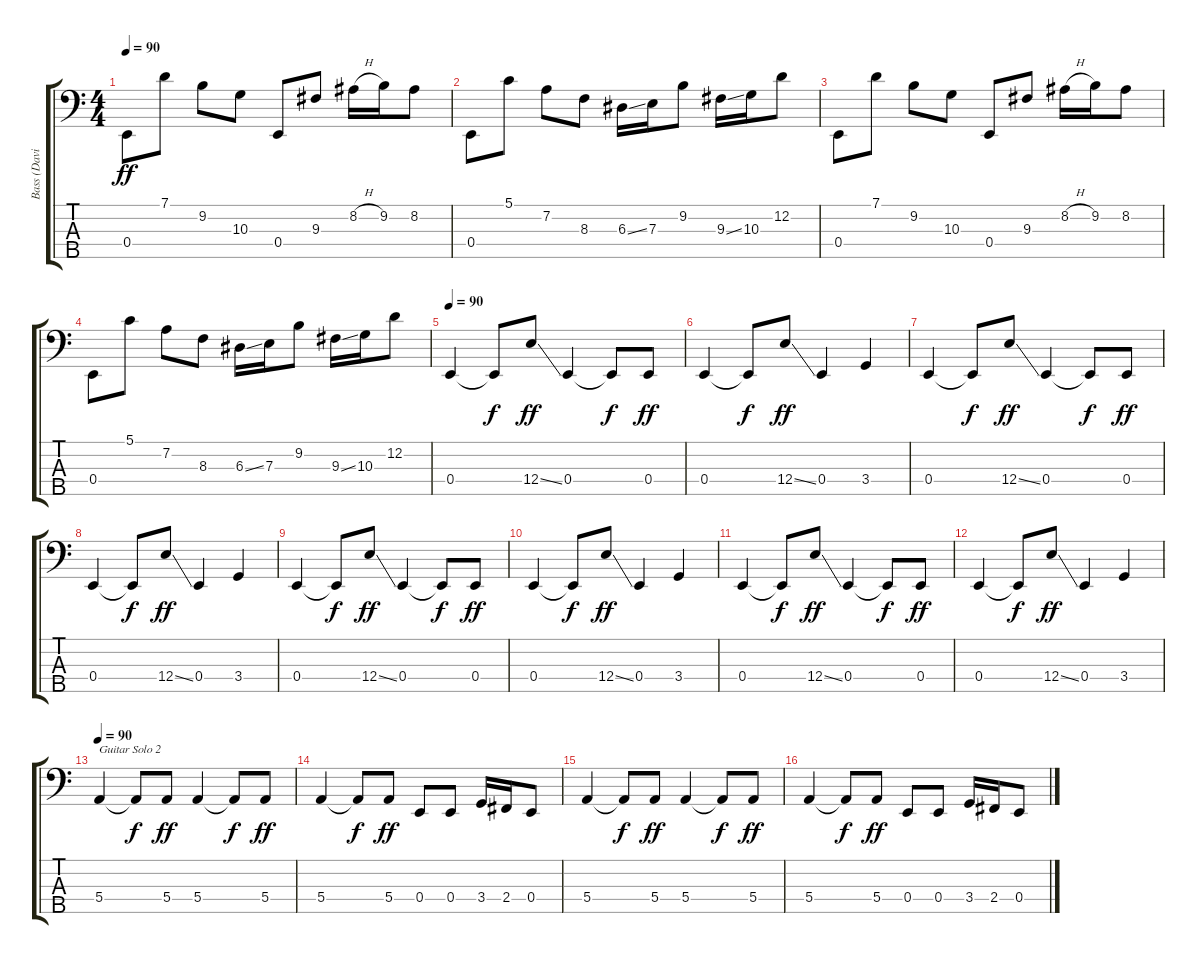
\track ("Bass (David Ellefson)" "Bass (Davi") {instrument electricbasspick}
\staff {score tabs}
\tuning (G2 D2 A1 E1 B0) {hide}
\ts (4 4)
\tempo 90
\clef f4
\ks c
0.4.8{dy ff} 7.1.8 9.2.8 10.3.8 0.4.8 9.3.8 8.2{h}.16 9.2.16 8.2.8 |
0.4.8 5.1.8 7.2.8 8.3.8 6.3{ss}.16 7.3.16 9.2.8 9.3{ss}.16 10.3.16 12.2.8 |
0.4.8 7.1.8 9.2.8 10.3.8 0.4.8 9.3.8 8.2{h}.16 9.2.16 8.2.8 |
0.4.8 5.1.8 7.2.8 8.3.8 6.3{ss}.16 7.3.16 9.2.8 9.3{ss}.16 10.3.16 12.2.8 |
\tempo 90
0.4.4 0.4{t}.8{dy f} 12.4{ss}.8{dy ff} 0.4.4 0.4{t}.8{dy f} 0.4.8{dy ff} |
0.4.4 0.4{t}.8{dy f} 12.4{ss}.8{dy ff} 0.4.4 3.4.4 |
0.4.4 0.4{t}.8{dy f} 12.4{ss}.8{dy ff} 0.4.4 0.4{t}.8{dy f} 0.4.8{dy ff} |
0.4.4 0.4{t}.8{dy f} 12.4{ss}.8{dy ff} 0.4.4 3.4.4 |
0.4.4 0.4{t}.8{dy f} 12.4{ss}.8{dy ff} 0.4.4 0.4{t}.8{dy f} 0.4.8{dy ff} |
0.4.4 0.4{t}.8{dy f} 12.4{ss}.8{dy ff} 0.4.4 3.4.4 |
0.4.4 0.4{t}.8{dy f} 12.4{ss}.8{dy ff} 0.4.4 0.4{t}.8{dy f} 0.4.8{dy ff} |
0.4.4 0.4{t}.8{dy f} 12.4{ss}.8{dy ff} 0.4.4 3.4.4 |
\tempo 90
5.4.4{txt "Guitar Solo 2"} 5.4{t}.8{dy f} 5.4.8{dy ff} 5.4.4 5.4{t}.8{dy f} 5.4.8{dy ff} |
5.4.4 5.4{t}.8{dy f} 5.4.8{dy ff} 0.4.8 0.4.8 3.4.16 2.4.16 0.4.8 |
5.4.4 5.4{t}.8{dy f} 5.4.8{dy ff} 5.4.4 5.4{t}.8{dy f} 5.4.8{dy ff} |
5.4.4 5.4{t}.8{dy f} 5.4.8{dy ff} 0.4.8 0.4.8 3.4.16 2.4.16 0.4.8
